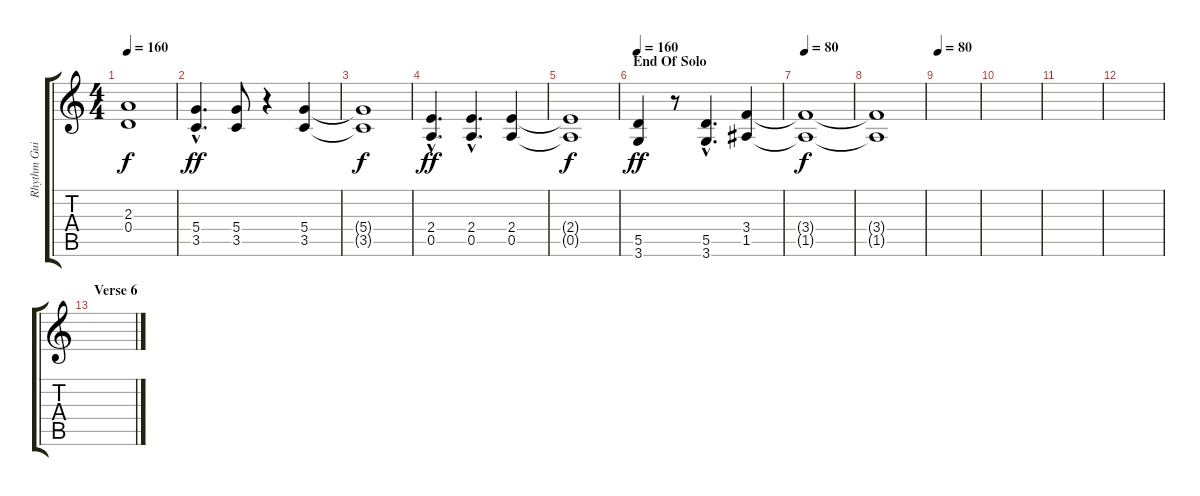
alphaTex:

\track ("Rhythm Guitar" "Rhythm Gui") {instrument distortionguitar}
\staff {score tabs}
\tuning (E4 B3 G3 D3 A2 E2) {hide}
\ts (4 4)
\tempo 160
\clef g2
\ks c
(2.3{t} 0.4{t}).1{dy f} |
(5.4{hac} 3.5{hac}).4{d dy ff} (5.4 3.5).8 r.4 (5.4 3.5).4 |
(5.4{t} 3.5{t}).1{dy f} |
(2.4{hac} 0.5{hac}).4{d dy ff} (2.4{hac} 0.5{hac}).4{d} (2.4 0.5).4 |
(2.4{t} 0.5{t}).1{dy f} |
\section ("" "End Of Solo")
\tempo 160
(5.5 3.6).4{dy ff} r.8 (5.5{hac} 3.6{hac}).4{d} (3.4 1.5).4 |
\tempo 80
(3.4{t} 1.5{t}).1{dy f} |
(3.4{t} 1.5{t}).1 |
\tempo 80
|
|
|
|
\section ("" "Verse 6")
